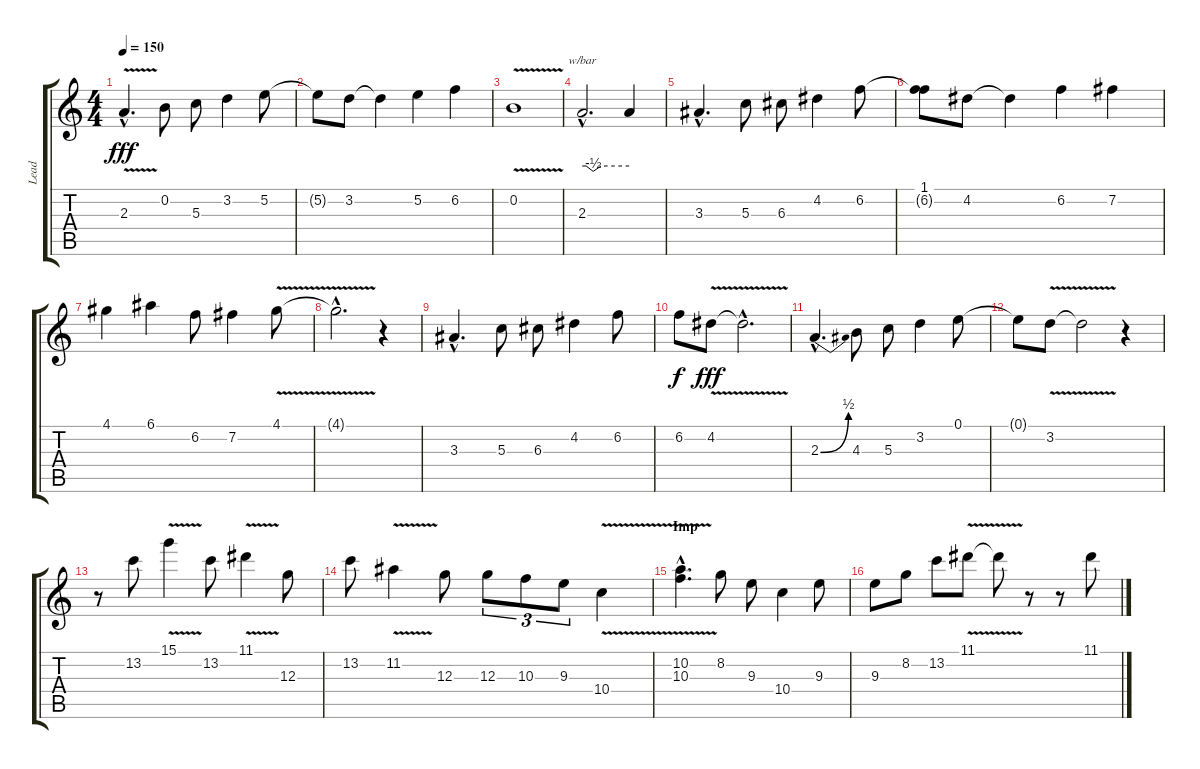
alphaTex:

\track ("Lead" "Lead") {instrument acousticguitarnylon}
\staff {score tabs}
\tuning (E4 B3 G3 D3 A2 E2) {hide}
\ts (4 4)
\tempo 150
\clef g2
\ks c
2.3{v hac}.4{d dy fff} 0.2.8 5.3.8 3.2.4 5.2.8 |
5.2{t}.8 3.2.8 3.2{t}.4 5.2.4 6.2.4 |
0.2{v}.1 |
2.3{hac}.2{d tbe (custom default 0 0 5 0 14 -2 24 0 60 0)} 2.3{t}.4 |
3.3{hac}.4{d instrument acousticguitarnylon} 5.3.8 6.3.8 4.2.4 6.2.8 |
(1.1 6.2{t}).8 4.2.8 4.2{t}.4 6.2.4 7.2.4 |
4.1.4 6.1.4 6.2.8 7.2.4 4.1{v}.8 |
4.1{hac t}.2{d} r.4 |
3.3{hac}.4{d} 5.3.8 6.3.8 4.2.4 6.2.8 |
6.2.8{dy f} 4.2{v}.8{dy fff} 4.2{hac t}.2{d} |
2.3{be (bend 0 0 60 2) hac}.4{d} 4.3.8 5.3.8 3.2.4 0.1.8 |
0.1{t}.8 3.2{v}.8 3.2{t}.2 r.4 |
r.8 13.2.8 15.1{v}.4 13.2.8 11.1{v}.4 12.3.8 |
13.2.8 11.2{v}.4 12.3.8 12.3.8{tu (3 2)} 10.3.8{tu (3 2)} 9.3.8{tu (3 2)} 10.4{v}.4 |
\section ("" "Imp")
(10.2{v hac} 10.3{v hac}).4{d} 8.2.8 9.3.8 10.4.4 9.3.8 |
9.3.8 8.2.8 13.2.8 11.1{v}.8 11.1{t}.8 r.8 r.8 11.1.8
